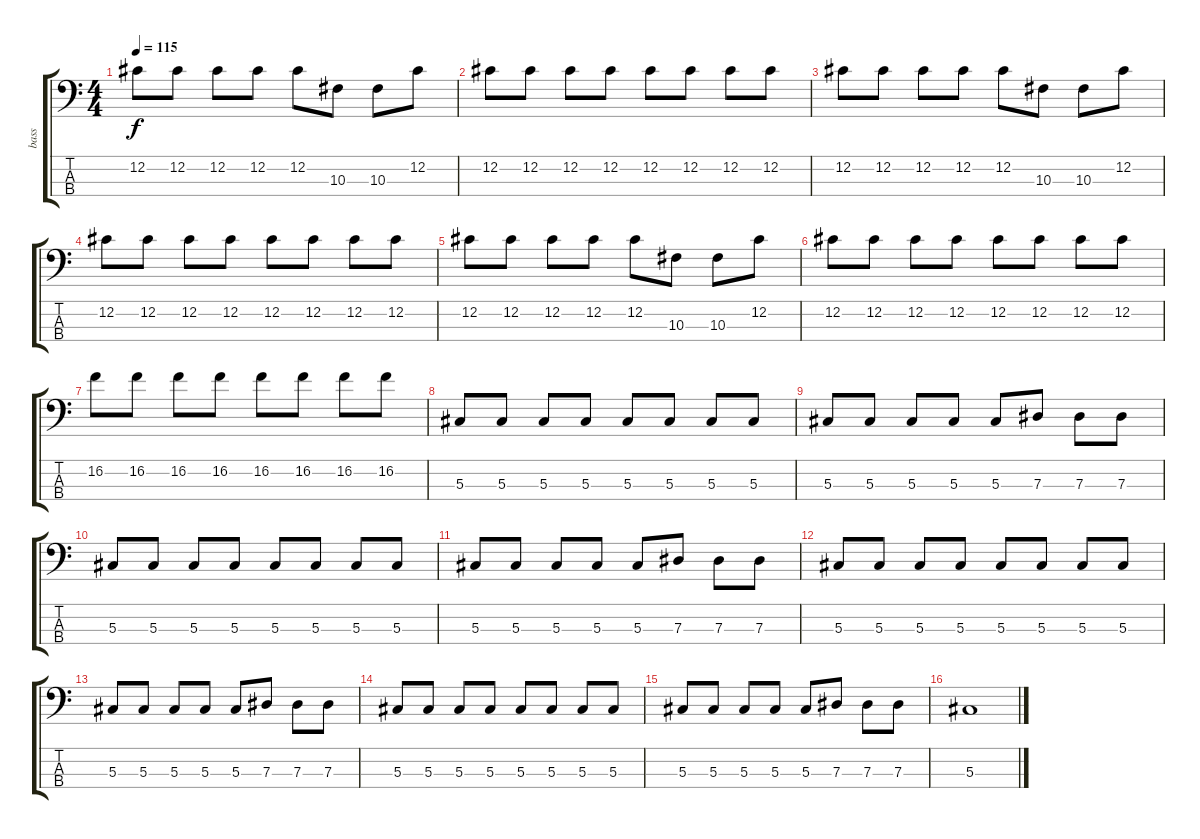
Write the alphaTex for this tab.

\track ("bass " "bass ") {instrument electricguitarjazz}
\staff {score tabs}
\tuning (Gb2 Db2 Ab1 Eb1) {hide}
\ts (4 4)
\tempo 115
\clef f4
\ks c
12.2.8{dy f} 12.2.8 12.2.8 12.2.8 12.2.8 10.3.8 10.3.8 12.2.8 |
12.2.8 12.2.8 12.2.8 12.2.8 12.2.8 12.2.8 12.2.8 12.2.8 |
12.2.8 12.2.8 12.2.8 12.2.8 12.2.8 10.3.8 10.3.8 12.2.8 |
12.2.8 12.2.8 12.2.8 12.2.8 12.2.8 12.2.8 12.2.8 12.2.8 |
12.2.8 12.2.8 12.2.8 12.2.8 12.2.8 10.3.8 10.3.8 12.2.8 |
12.2.8 12.2.8 12.2.8 12.2.8 12.2.8 12.2.8 12.2.8 12.2.8 |
16.2.8 16.2.8 16.2.8 16.2.8 16.2.8 16.2.8 16.2.8 16.2.8 |
5.3.8 5.3.8 5.3.8 5.3.8 5.3.8 5.3.8 5.3.8 5.3.8 |
5.3.8 5.3.8 5.3.8 5.3.8 5.3.8 7.3.8 7.3.8 7.3.8 |
5.3.8 5.3.8 5.3.8 5.3.8 5.3.8 5.3.8 5.3.8 5.3.8 |
5.3.8 5.3.8 5.3.8 5.3.8 5.3.8 7.3.8 7.3.8 7.3.8 |
5.3.8 5.3.8 5.3.8 5.3.8 5.3.8 5.3.8 5.3.8 5.3.8 |
5.3.8 5.3.8 5.3.8 5.3.8 5.3.8 7.3.8 7.3.8 7.3.8 |
5.3.8 5.3.8 5.3.8 5.3.8 5.3.8 5.3.8 5.3.8 5.3.8 |
5.3.8 5.3.8 5.3.8 5.3.8 5.3.8 7.3.8 7.3.8 7.3.8 |
5.3.1
